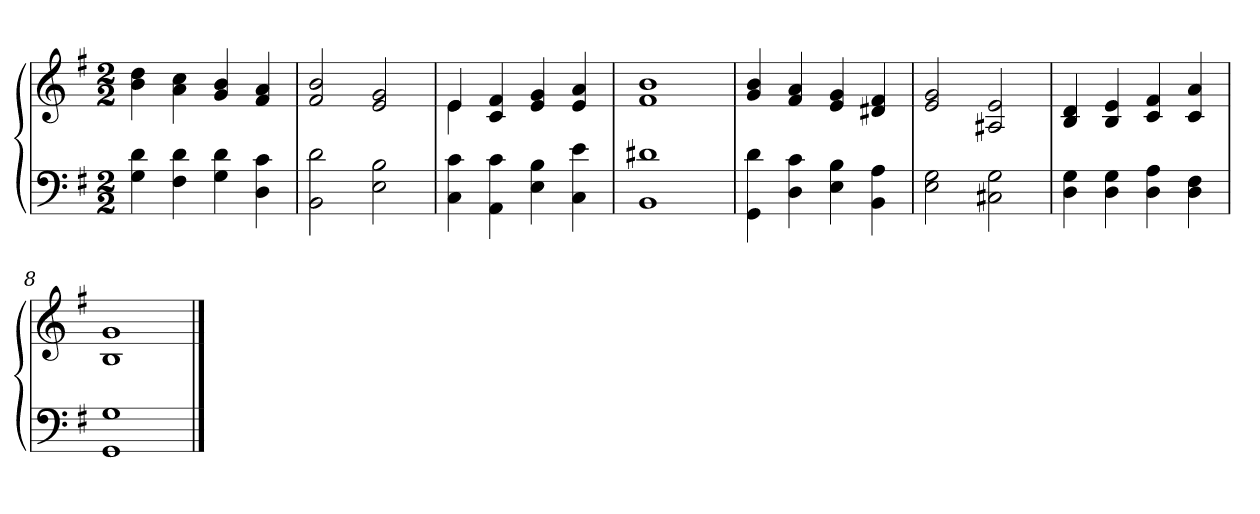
**kern	**kern
*part2	*part1
*staff2	*staff1
*clefF4	*clefG2
*k[f#]	*k[f#]
*G:	*G:
*M2/2	*M2/2
*MM110	*MM110
=1	=1
4G\ 4d\	4b\ 4dd\
4F#\ 4d\	4a\ 4cc\
4G\ 4d\	4g/ 4b/
4D\ 4c\	4f#/ 4a/
=2	=2
2BB\ 2d\	2f#/ 2b/
2E\ 2B\	2e/ 2g/
=3	=3
*	*^
4C\ 4c\	4e/	4e\
4AA\ 4c\	4c/ 4f#/	2.ryy
4E\ 4B\	4e/ 4g/	.
4C\ 4e\	4e/ 4a/	.
*	*v	*v
=4	=4
1BB 1d#X	1f# 1b
=5	=5
4GG\ 4d\	4g/ 4b/
4D\ 4c\	4f#/ 4a/
4E\ 4B\	4e/ 4g/
4BB\ 4A\	4d#X/ 4f#/
=6	=6
2E\ 2G\	2e/ 2g/
2C#X\ 2G\	2A#X/ 2e/
=7	=7
4D\ 4G\	4B/ 4d/
4D\ 4G\	4B/ 4e/
4D\ 4A\	4c/ 4f#/
4D\ 4F#\	4c/ 4a/
=8	=8
1GG 1G	1B 1g
==	==
*-	*-
